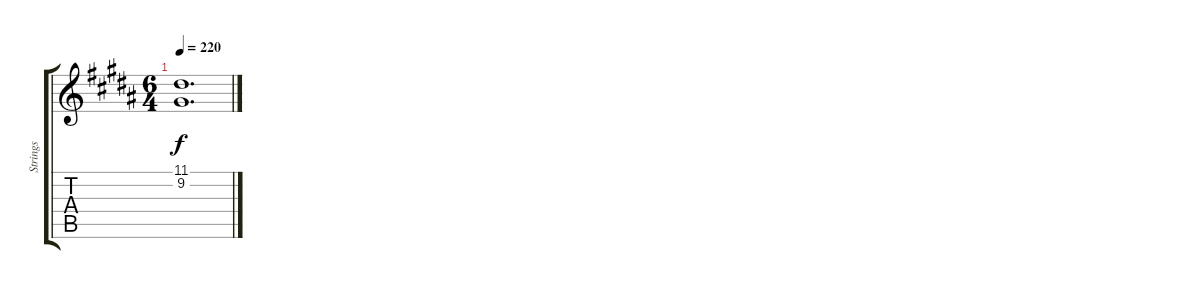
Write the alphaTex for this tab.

\track ("Strings" "Strings") {instrument stringensemble1}
\staff {score tabs}
\tuning (E4 B3 G3 D3 A2 E2) {hide}
\ts (6 4)
\tempo 220
\clef g2
\ks g#minor
(11.1 9.2).1{d dy f}
